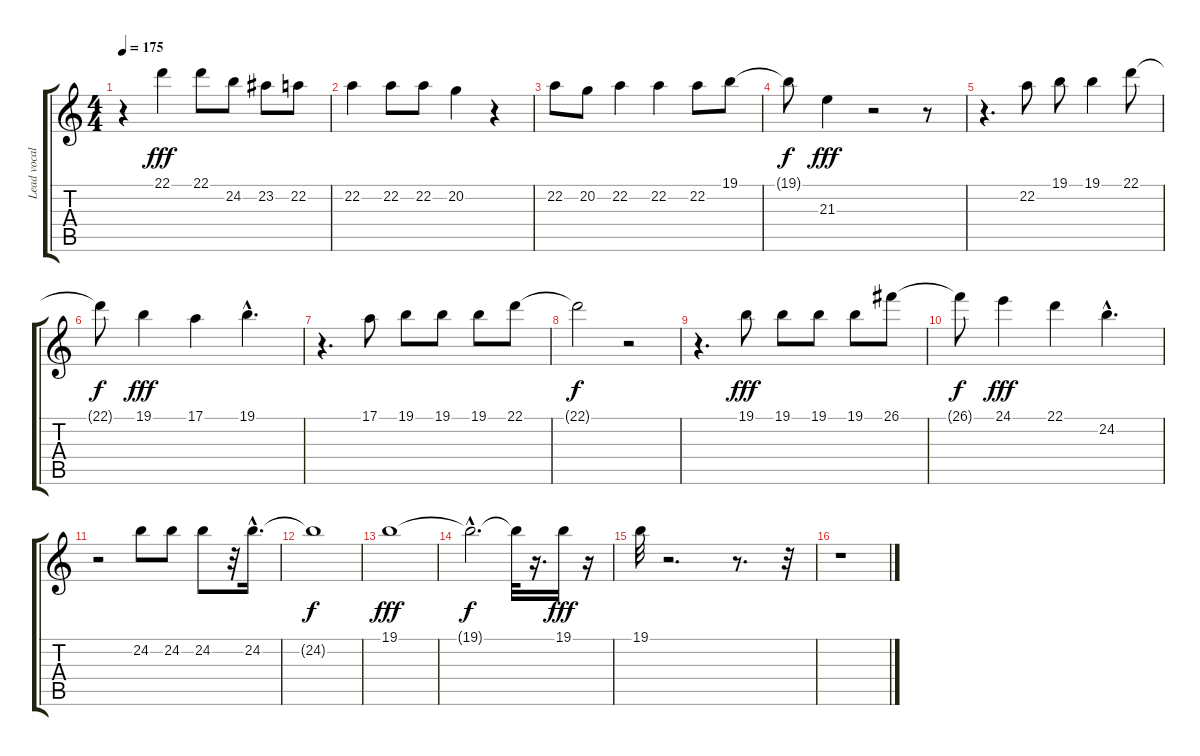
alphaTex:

\track ("Lead vocal" "Lead vocal") {instrument voiceoohs}
\staff {score tabs}
\tuning (E4 B3 G3 D3 A2 E2) {hide}
\ts (4 4)
\tempo 175
\clef g2
\ks c
r.4{dy fff} 22.1.4 22.1.8 24.2.8 23.2.8 22.2.8 |
22.2.4 22.2.8 22.2.8 20.2.4 r.4 |
22.2.8 20.2.8 22.2.4 22.2.4 22.2.8 19.1.8 |
19.1{t}.8{dy f} 21.3.4{dy fff} r.2 r.8 |
r.4{d} 22.2.8 19.1.8 19.1.4 22.1.8 |
22.1{t}.8{dy f} 19.1.4{dy fff} 17.1.4 19.1{hac}.4{d} |
r.4{d} 17.1.8 19.1.8 19.1.8 19.1.8 22.1.8 |
22.1{t}.2{dy f} r.2 |
r.4{d} 19.1.8{dy fff} 19.1.8 19.1.8 19.1.8 26.1.8 |
26.1{t}.8{dy f} 24.1.4{dy fff} 22.1.4 24.2{hac}.4{d} |
r.2 24.2.8 24.2.8 24.2.8 r.32 24.2{hac}.16{d} |
24.2{t}.1{dy f} |
19.1.1{dy fff} |
19.1{hac t}.2{d dy f} 19.1{t}.32 r.16{d} 19.1.16{dy fff} r.16 |
19.1.32 r.2{d} r.8{d} r.32 |
r.1
